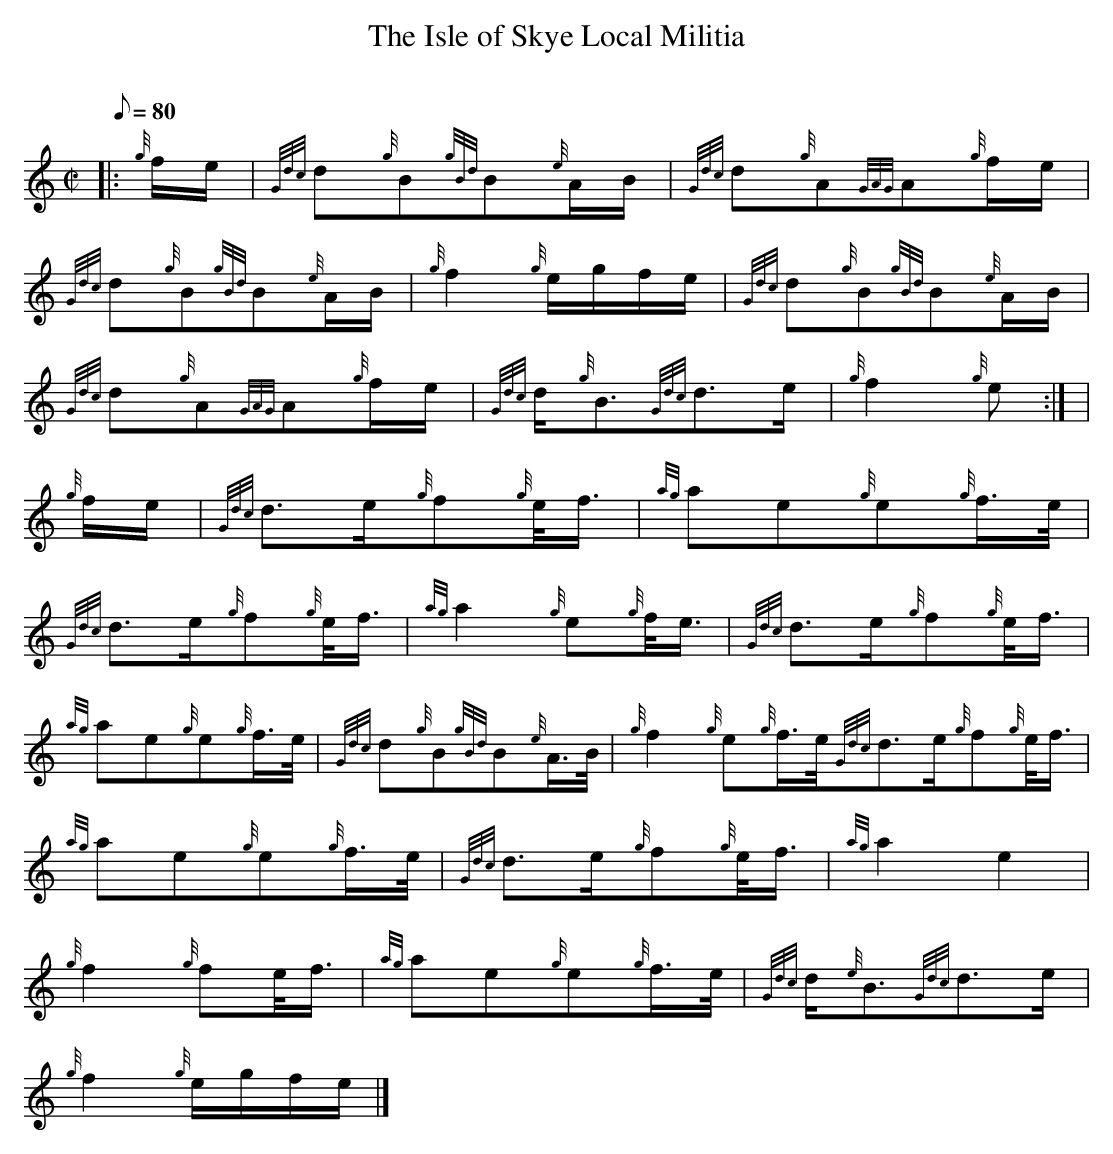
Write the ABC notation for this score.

X:1
T:The Isle of Skye Local Militia
M:C|
L:1/8
Q:80
C:
K:HP
|: {g}f/2e/2 | \
{Gdc}d{g}B{gBd}B{e}A/2B/2 | \
{Gdc}d{g}A{GAG}A{g}f/2e/2 |
{Gdc}d{g}B{gBd}B{e}A/2B/2 | \
{g}f2{g}e/2g/2f/2e/2 | \
{Gdc}d{g}B{gBd}B{e}A/2B/2 |
{Gdc}d{g}A{GAG}A{g}f/2e/2 | \
{Gdc}d/2{g}B3/2{Gdc}d3/2e/2 | \
{g}f2{g}e:| [ |
{g}f/2e/2 | \
{Gdc}d3/2e/2{g}f{g}e/4f3/4 | \
{ag}ae{g}e{g}f3/4e/4 |
{Gdc}d3/2e/2{g}f{g}e/4f3/4 | \
{ag}a2{g}e{g}f/4e3/4 | \
{Gdc}d3/2e/2{g}f{g}e/4f3/4 |
{ag}ae{g}e{g}f3/4e/4 | \
{Gdc}d{g}B{gBd}B{e}A3/4B/4 | \
{g}f2{g}e{g}f3/4e/4{Gdc}d3/2e/2{g}f{g}e/4f3/4 |
{ag}ae{g}e{g}f3/4e/4 | \
{Gdc}d3/2e/2{g}f{g}e/4f3/4 | \
{ag}a2e2 |
{g}f2{g}fe/4f3/4 | \
{ag}ae{g}e{g}f3/4e/4 | \
{Gdc}d/2{e}B3/2{Gdc}d3/2e/2 |
{g}f2{g}e/2g/2f/2e/2|]
